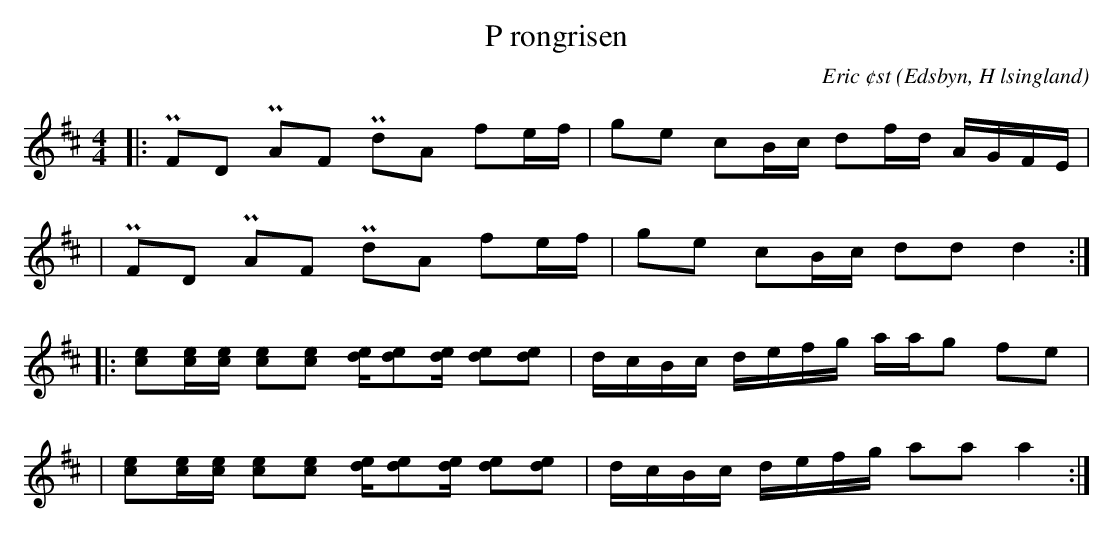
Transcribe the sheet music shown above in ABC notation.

X:1
T:P rongrisen
O:Edsbyn, H lsingland
M:4/4
L:1/16
C: Eric ¢st
K:D
|: +uppermordent+F2D2 +uppermordent+A2F2 +uppermordent+d2A2 f2ef | g2e2 c2Bc d2fd AGFE |
| +uppermordent+F2D2 +uppermordent+A2F2 +uppermordent+d2A2 f2ef | g2e2 c2Bc d2d2 d4 :|
|: [c2e2][ce][ce] [c2e2][c2e2] [de][d2e2][de] [d2e2][d2e2] | dcBc defg aag2 f2e2 |
| [c2e2][ce][ce] [c2e2][c2e2] [de][d2e2][de] [d2e2][d2e2] | dcBc defg a2a2 a4 :|
